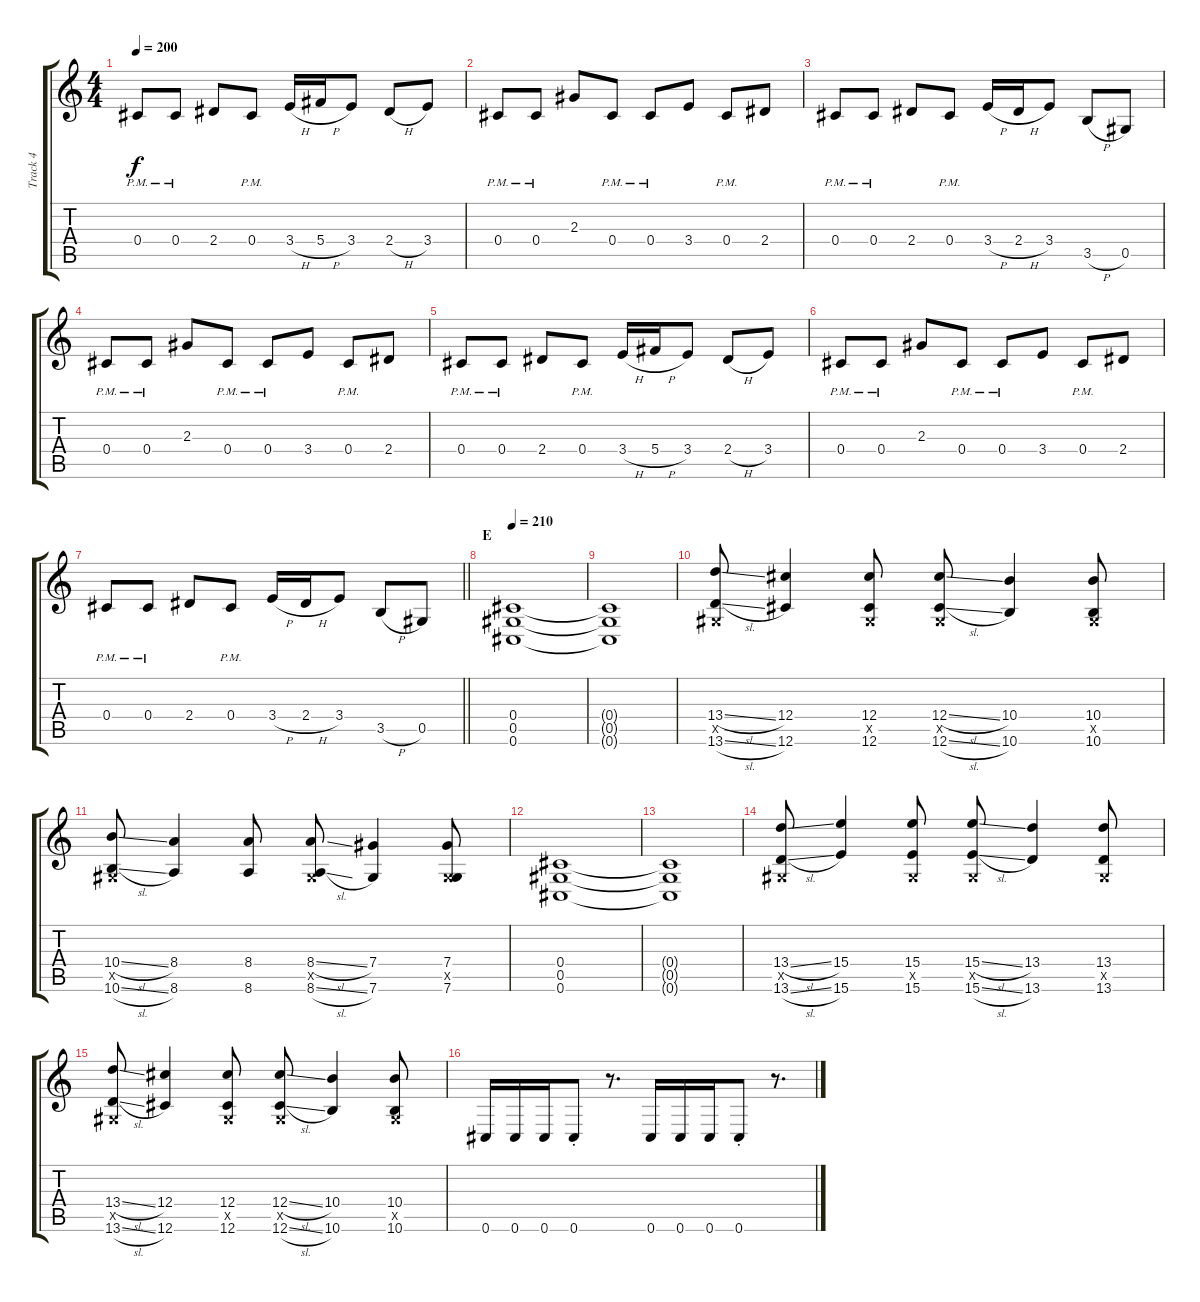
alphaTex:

\track ("Track 4" "Track 4") {instrument distortionguitar}
\staff {score tabs}
\tuning (Eb4 Bb3 Gb3 Db3 Ab2 Db2) {hide}
\ts (4 4)
\tempo 200
\clef g2
\ks c
0.4{pm}.8{dy f} 0.4{pm}.8 2.4.8 0.4{pm}.8 3.4{h}.16 5.4{h}.16 3.4.8 2.4{h}.8 3.4.8 |
0.4{pm}.8 0.4{pm}.8 2.3.8 0.4{pm}.8 0.4{pm}.8 3.4.8 0.4{pm}.8 2.4.8 |
0.4{pm}.8 0.4{pm}.8 2.4.8 0.4{pm}.8 3.4{h}.16 2.4{h}.16 3.4.8 3.5{h}.8 0.5.8 |
0.4{pm}.8 0.4{pm}.8 2.3.8 0.4{pm}.8 0.4{pm}.8 3.4.8 0.4{pm}.8 2.4.8 |
0.4{pm}.8 0.4{pm}.8 2.4.8 0.4{pm}.8 3.4{h}.16 5.4{h}.16 3.4.8 2.4{h}.8 3.4.8 |
0.4{pm}.8 0.4{pm}.8 2.3.8 0.4{pm}.8 0.4{pm}.8 3.4.8 0.4{pm}.8 2.4.8 |
\barLineRight lightlight
0.4{pm}.8 0.4{pm}.8 2.4.8 0.4{pm}.8 3.4{h}.16 2.4{h}.16 3.4.8 3.5{h}.8 0.5.8 |
\section ("" "E")
\tempo 210
(0.4 0.5 0.6).1{balance 16} |
(0.4{t} 0.5{t} 0.6{t}).1 |
(13.4{sl} 0.5{x} 13.6{sl}).8 (12.4 12.6).4 (12.4 0.5{x} 12.6).8 (12.4{sl} 0.5{x} 12.6{sl}).8 (10.4 10.6).4 (10.4 0.5{x} 10.6).8 |
(10.4{sl} 0.5{x} 10.6{sl}).8 (8.4 8.6).4 (8.4 8.6).8 (8.4{sl} 0.5{x} 8.6{sl}).8 (7.4 7.6).4 (7.4 0.5{x} 7.6).8 |
(0.4 0.5 0.6).1 |
(0.4{t} 0.5{t} 0.6{t}).1 |
(13.4{sl} 0.5{x} 13.6{sl}).8 (15.4 15.6).4 (15.4 0.5{x} 15.6).8 (15.4{sl} 0.5{x} 15.6{sl}).8 (13.4 13.6).4 (13.4 0.5{x} 13.6).8 |
(13.4{sl} 0.5{x} 13.6{sl}).8 (12.4 12.6).4 (12.4 0.5{x} 12.6).8 (12.4{sl} 0.5{x} 12.6{sl}).8 (10.4 10.6).4 (10.4 0.5{x} 10.6).8 |
0.6.16 0.6.16 0.6.16 0.6{st}.8 r.8{d} 0.6.16 0.6.16 0.6.16 0.6{st}.8 r.8{d}
